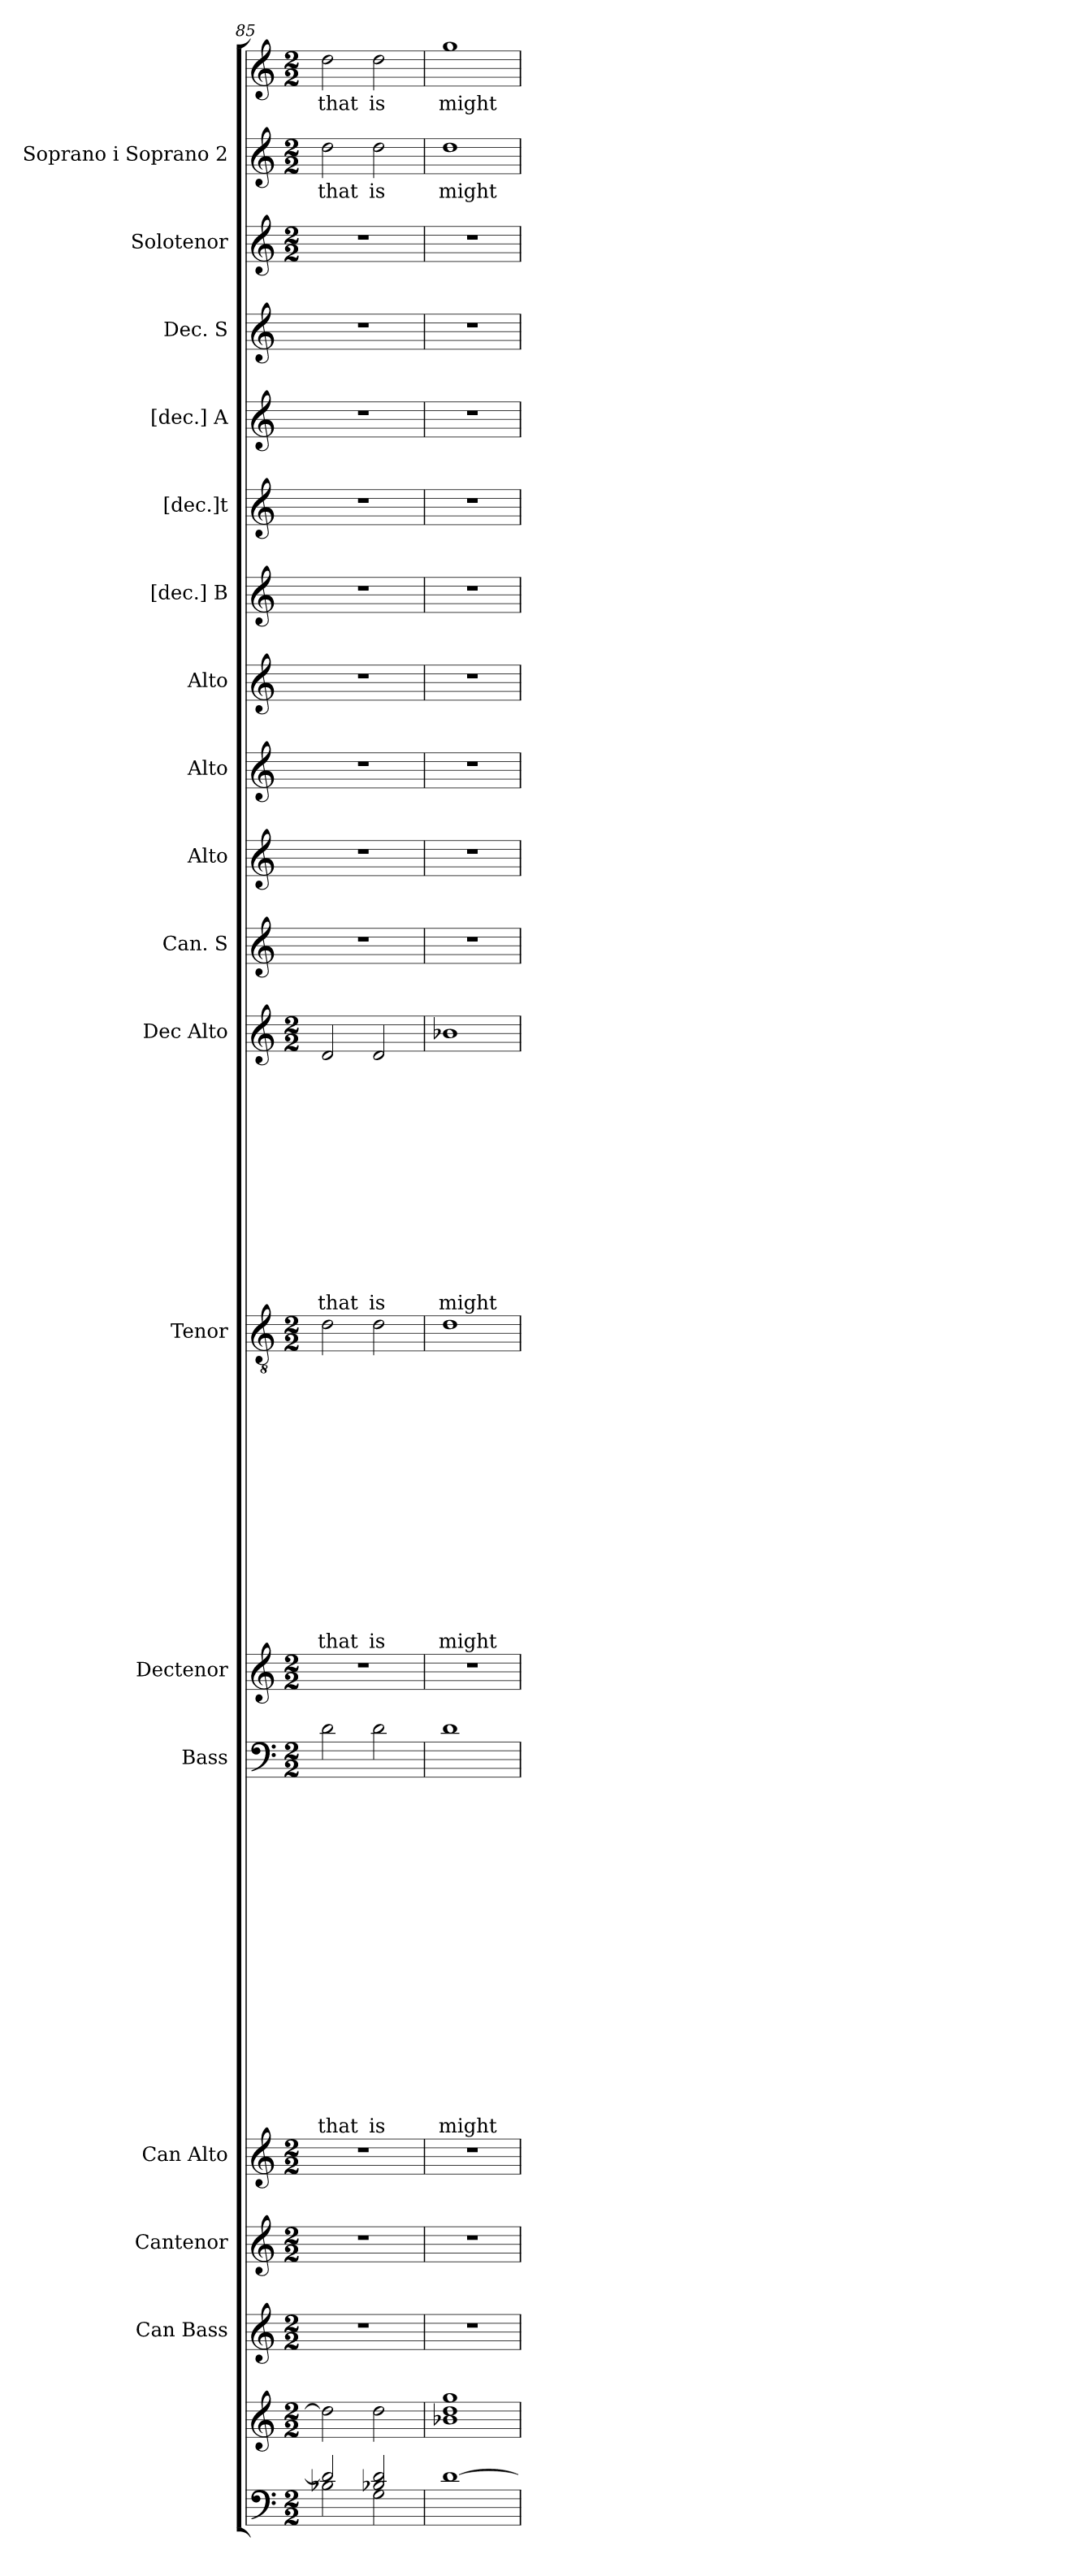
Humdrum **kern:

**kern	**kern	**kern	**kern	**kern	**kern	**text	**text	**text	**text	**text	**text	**text	**text	**text	**text	**text	**text	**text	**text	**text	**text	**text	**text	**kern	**kern	**text	**text	**text	**text	**text	**text	**text	**text	**text	**text	**text	**text	**text	**text	**text	**kern	**text	**text	**text	**text	**text	**text	**text	**text	**text	**text	**text	**text	**text	**kern	**kern	**kern	**kern	**kern	**kern	**kern	**kern	**kern	**kern	**text	**kern	**text
*part19	*part18	*part17	*part16	*part15	*part14	*part14	*part14	*part14	*part14	*part14	*part14	*part14	*part14	*part14	*part14	*part14	*part14	*part14	*part14	*part14	*part14	*part14	*part14	*part13	*part12	*part12	*part12	*part12	*part12	*part12	*part12	*part12	*part12	*part12	*part12	*part12	*part12	*part12	*part12	*part12	*part11	*part11	*part11	*part11	*part11	*part11	*part11	*part11	*part11	*part11	*part11	*part11	*part11	*part11	*part10	*part9	*part8	*part7	*part6	*part5	*part4	*part3	*part2	*part1	*part1	*part1	*part1
*staff20	*staff19	*staff18	*staff17	*staff16	*staff15	*staff15	*staff15	*staff15	*staff15	*staff15	*staff15	*staff15	*staff15	*staff15	*staff15	*staff15	*staff15	*staff15	*staff15	*staff15	*staff15	*staff15	*staff15	*staff14	*staff13	*staff13	*staff13	*staff13	*staff13	*staff13	*staff13	*staff13	*staff13	*staff13	*staff13	*staff13	*staff13	*staff13	*staff13	*staff13	*staff12	*staff12	*staff12	*staff12	*staff12	*staff12	*staff12	*staff12	*staff12	*staff12	*staff12	*staff12	*staff12	*staff12	*staff11	*staff10	*staff9	*staff8	*staff7	*staff6	*staff5	*staff4	*staff3	*staff2	*staff2	*staff1	*staff1
*	*	*I"Can Bass	*I"Cantenor	*I"Can Alto	*I"Bass	*	*	*	*	*	*	*	*	*	*	*	*	*	*	*	*	*	*	*I"Dectenor	*I"Tenor	*	*	*	*	*	*	*	*	*	*	*	*	*	*	*	*I"Dec Alto	*	*	*	*	*	*	*	*	*	*	*	*	*	*I"Can. S	*I"Alto	*I"Alto	*I"Alto	*I"[dec.] B	*I"[dec.]t	*I"[dec.] A	*I"Dec. S	*I"Solotenor	*I"Soprano i Soprano 2	*	*	*
*	*	*	*	*I'Can Alto	*I'Bass	*	*	*	*	*	*	*	*	*	*	*	*	*	*	*	*	*	*	*I'Dectenor	*	*	*	*	*	*	*	*	*	*	*	*	*	*	*	*	*I'Dec Alto	*	*	*	*	*	*	*	*	*	*	*	*	*	*	*	*	*	*	*	*	*	*	*I'Si	*	*	*
*clefF4	*clefG2	*clefG2	*clefG2	*clefG2	*clefF4	*	*	*	*	*	*	*	*	*	*	*	*	*	*	*	*	*	*	*clefG2	*clefGv2	*	*	*	*	*	*	*	*	*	*	*	*	*	*	*	*clefG2	*	*	*	*	*	*	*	*	*	*	*	*	*	*clefG2	*clefG2	*clefG2	*clefG2	*clefG2	*clefG2	*clefG2	*clefG2	*clefG2	*clefG2	*	*clefG2	*
*k[]	*k[]	*k[]	*k[]	*k[]	*k[]	*	*	*	*	*	*	*	*	*	*	*	*	*	*	*	*	*	*	*k[]	*k[]	*	*	*	*	*	*	*	*	*	*	*	*	*	*	*	*k[]	*	*	*	*	*	*	*	*	*	*	*	*	*	*k[]	*k[]	*k[]	*k[]	*k[]	*k[]	*k[]	*k[]	*k[]	*k[]	*	*k[]	*
*C:	*C:	*C:	*C:	*C:	*C:	*	*	*	*	*	*	*	*	*	*	*	*	*	*	*	*	*	*	*C:	*C:	*	*	*	*	*	*	*	*	*	*	*	*	*	*	*	*C:	*	*	*	*	*	*	*	*	*	*	*	*	*	*C:	*C:	*C:	*C:	*C:	*C:	*C:	*C:	*C:	*C:	*	*C:	*
*M2/2	*M2/2	*M2/2	*M2/2	*M2/2	*M2/2	*	*	*	*	*	*	*	*	*	*	*	*	*	*	*	*	*	*	*M2/2	*M2/2	*	*	*	*	*	*	*	*	*	*	*	*	*	*	*	*M2/2	*	*	*	*	*	*	*	*	*	*	*	*	*	*	*	*	*	*	*	*	*	*M2/2	*M2/2	*	*M2/2	*
=85	=85	=85	=85	=85	=85	=85	=85	=85	=85	=85	=85	=85	=85	=85	=85	=85	=85	=85	=85	=85	=85	=85	=85	=85	=85	=85	=85	=85	=85	=85	=85	=85	=85	=85	=85	=85	=85	=85	=85	=85	=85	=85	=85	=85	=85	=85	=85	=85	=85	=85	=85	=85	=85	=85	=85	=85	=85	=85	=85	=85	=85	=85	=85	=85	=85	=85	=85
*^	*	*	*	*	*	*	*	*	*	*	*	*	*	*	*	*	*	*	*	*	*	*	*	*	*	*	*	*	*	*	*	*	*	*	*	*	*	*	*	*	*	*	*	*	*	*	*	*	*	*	*	*	*	*	*	*	*	*	*	*	*	*	*	*	*	*	*
!	!	!	!	!	!	!	!	!	!	!	!	!	!	!	!	!	!	!	!	!	!	!	!	!LO:LY:b	!	!	!	!	!	!	!	!	!	!	!	!	!	!	!	!	!LO:LY:b	!	!	!	!	!	!	!	!	!	!	!	!	!	!LO:LY:b	!	!	!	!	!	!	!	!	!	!	!LO:LY:b	!	!LO:LY:b
2d/]	2B-X\	2dd\]	1r	1r	1r	2d\	.	.	.	.	.	.	.	.	.	.	.	.	.	.	.	.	.	that	1r	2d\	.	.	.	.	.	.	.	.	.	.	.	.	.	.	that	2d/	.	.	.	.	.	.	.	.	.	.	.	.	that	1r	1r	1r	1r	1r	1r	1r	1r	1r	2dd\	that	2dd\	that
!	!	!	!	!	!	!	!	!	!	!	!	!	!	!	!	!	!	!	!	!	!	!	!	!LO:LY:b	!	!	!	!	!	!	!	!	!	!	!	!	!	!	!	!	!LO:LY:b	!	!	!	!	!	!	!	!	!	!	!	!	!	!LO:LY:b	!	!	!	!	!	!	!	!	!	!	!LO:LY:b	!	!LO:LY:b
2B-X/ 2d/	2G\	2dd\	.	.	.	2d\	.	.	.	.	.	.	.	.	.	.	.	.	.	.	.	.	.	is	.	2d\	.	.	.	.	.	.	.	.	.	.	.	.	.	.	is	2d/	.	.	.	.	.	.	.	.	.	.	.	.	is	.	.	.	.	.	.	.	.	.	2dd\	is	2dd\	is
=86	=86	=86	=86	=86	=86	=86	=86	=86	=86	=86	=86	=86	=86	=86	=86	=86	=86	=86	=86	=86	=86	=86	=86	=86	=86	=86	=86	=86	=86	=86	=86	=86	=86	=86	=86	=86	=86	=86	=86	=86	=86	=86	=86	=86	=86	=86	=86	=86	=86	=86	=86	=86	=86	=86	=86	=86	=86	=86	=86	=86	=86	=86	=86	=86	=86	=86	=86	=86
!	!	!	!	!	!	!	!	!	!	!	!	!	!	!	!	!	!	!	!	!	!	!	!	!LO:LY:b	!	!	!	!	!	!	!	!	!	!	!	!	!	!	!	!	!LO:LY:b	!	!	!	!	!	!	!	!	!	!	!	!	!	!LO:LY:b	!	!	!	!	!	!	!	!	!	!	!LO:LY:b	!	!LO:LY:b
*v	*v	*	*	*	*	*	*	*	*	*	*	*	*	*	*	*	*	*	*	*	*	*	*	*	*	*	*	*	*	*	*	*	*	*	*	*	*	*	*	*	*	*	*	*	*	*	*	*	*	*	*	*	*	*	*	*	*	*	*	*	*	*	*	*	*	*	*	*
[>1d	1b-X 1dd 1gg	1r	1r	1r	1d	.	.	.	.	.	.	.	.	.	.	.	.	.	.	.	.	.	might-	1r	1d	.	.	.	.	.	.	.	.	.	.	.	.	.	.	might-	1b-X	.	.	.	.	.	.	.	.	.	.	.	.	might-	1r	1r	1r	1r	1r	1r	1r	1r	1r	1dd	-might-	1gg	might-
=	=	=	=	=	=	=	=	=	=	=	=	=	=	=	=	=	=	=	=	=	=	=	=	=	=	=	=	=	=	=	=	=	=	=	=	=	=	=	=	=	=	=	=	=	=	=	=	=	=	=	=	=	=	=	=	=	=	=	=	=	=	=	=	=	=	=	=
*-	*-	*-	*-	*-	*-	*-	*-	*-	*-	*-	*-	*-	*-	*-	*-	*-	*-	*-	*-	*-	*-	*-	*-	*-	*-	*-	*-	*-	*-	*-	*-	*-	*-	*-	*-	*-	*-	*-	*-	*-	*-	*-	*-	*-	*-	*-	*-	*-	*-	*-	*-	*-	*-	*-	*-	*-	*-	*-	*-	*-	*-	*-	*-	*-	*-	*-	*-
